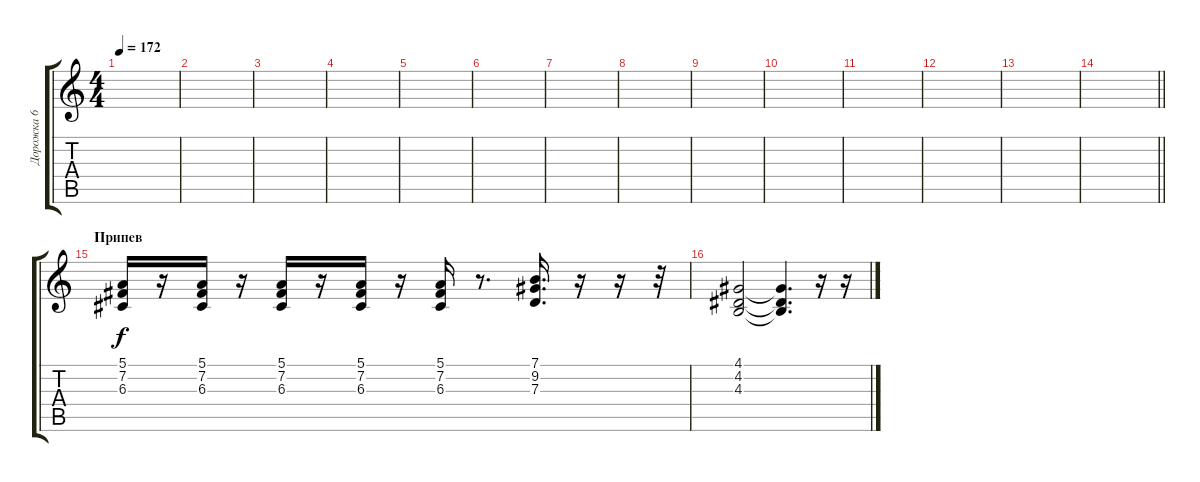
\track ("Дорожка 6" "Дорожка 6") {instrument tremolostrings}
\staff {score tabs}
\tuning (E4 B3 G3 D3 A2 E2) {hide}
\ts (4 4)
\tempo 172
\clef g2
\ks c
|
|
|
|
|
|
|
|
|
|
|
|
|
\barLineRight lightlight
|
\section ("" "Припев")
(5.1 7.2 6.3).16 r.16 (5.1 7.2 6.3).16 r.16 (5.1 7.2 6.3).16 r.16 (5.1 7.2 6.3).16 r.16 (5.1 7.2 6.3).16 r.8{d} (7.1 9.2 7.3).16{d} r.16 r.16 r.32 |
(4.1 4.2 4.3).2 (4.1{t} 4.2{t} 4.3{t}).4{d} r.16 r.16
